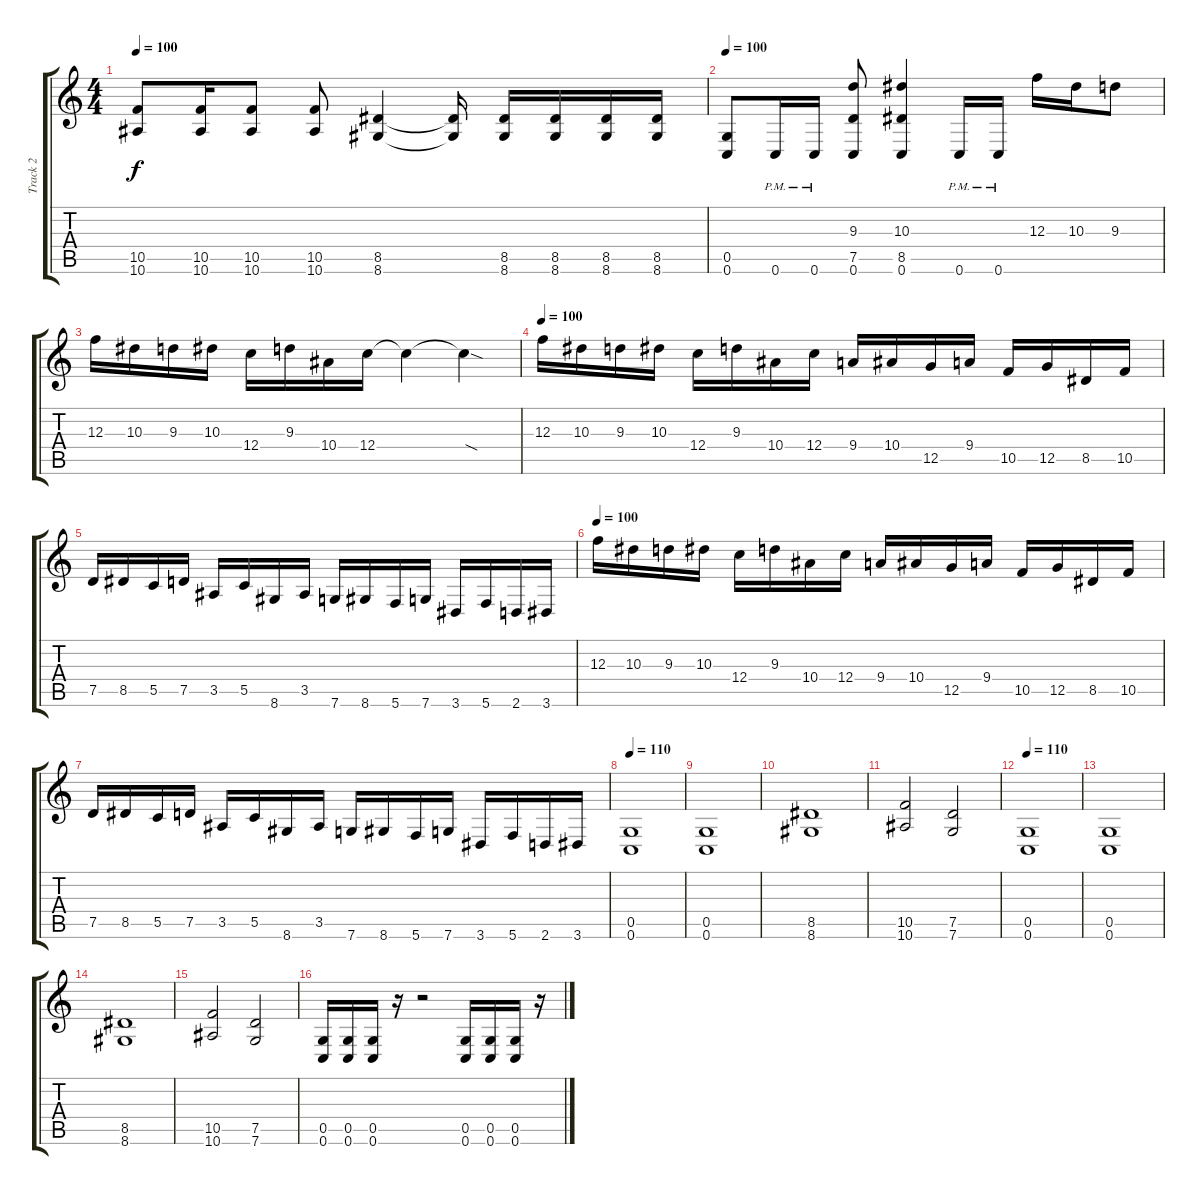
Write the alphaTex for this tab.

\track ("Track 2" "Track 2") {instrument distortionguitar}
\staff {score tabs}
\tuning (D4 A3 F3 C3 G2 C2) {hide}
\ts (4 4)
\tempo 100
\clef g2
\ks c
(10.5 10.6).8{dy f} (10.5 10.6).16 (10.5 10.6).8 (10.5 10.6).8 (8.5 8.6).4 (8.5{t} 8.6{t}).16 (8.5 8.6).16 (8.5 8.6).16 (8.5 8.6).16 (8.5 8.6).16 |
\tempo 100
(0.5 0.6).8 0.6{pm}.16 0.6{pm}.16 (9.3 7.5 0.6).8 (10.3 8.5 0.6).4 0.6{pm}.16 0.6{pm}.16 12.3.16 10.3.16 9.3.8 |
12.3.16{volume 15} 10.3.16 9.3.16 10.3.16 12.4.16 9.3.16 10.4.16 12.4.16 12.4{t}.4 12.4{sod t}.4 |
\tempo 100
12.3.16 10.3.16 9.3.16 10.3.16 12.4.16 9.3.16 10.4.16 12.4.16 9.4.16 10.4.16 12.5.16 9.4.16 10.5.16 12.5.16 8.5.16 10.5.16 |
7.5.16 8.5.16 5.5.16 7.5.16 3.5.16 5.5.16 8.6.16 3.5.16 7.6.16 8.6.16 5.6.16 7.6.16 3.6.16 5.6.16 2.6.16 3.6.16 |
\tempo 100
12.3.16 10.3.16 9.3.16 10.3.16 12.4.16 9.3.16 10.4.16 12.4.16 9.4.16 10.4.16 12.5.16 9.4.16 10.5.16 12.5.16 8.5.16 10.5.16 |
7.5.16 8.5.16 5.5.16 7.5.16 3.5.16 5.5.16 8.6.16 3.5.16 7.6.16 8.6.16 5.6.16 7.6.16 3.6.16 5.6.16 2.6.16 3.6.16 |
\tempo 110
(0.5 0.6).1{volume 13} |
(0.5 0.6).1 |
(8.5 8.6).1 |
(10.5 10.6).2 (7.5 7.6).2 |
\tempo 110
(0.5 0.6).1{volume 14} |
(0.5 0.6).1 |
(8.5 8.6).1 |
(10.5 10.6).2 (7.5 7.6).2 |
(0.5 0.6).16 (0.5 0.6).16 (0.5 0.6).16 r.16 r.2 (0.5 0.6).16 (0.5 0.6).16 (0.5 0.6).16 r.16
